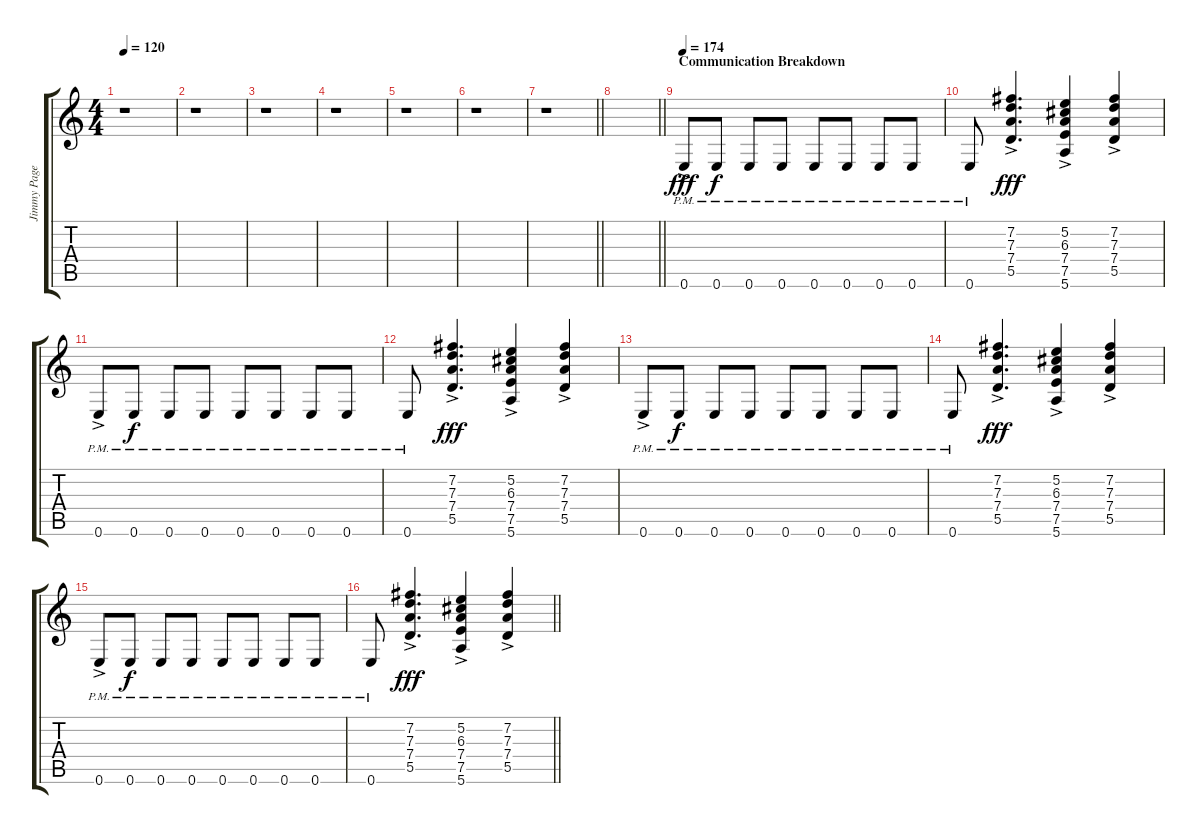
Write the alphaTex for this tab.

\track ("Jimmy Page - Guitar" "Jimmy Page") {instrument overdrivenguitar}
\staff {score tabs}
\tuning (E4 B3 G3 D3 A2 E2) {hide}
\ts (4 4)
\tempo 120
\clef g2
\ks c
r.1{dy f} |
r.1 |
r.1 |
r.1 |
r.1 |
r.1 |
\barLineRight lightlight
r.1 |
\barLineRight lightlight
|
\section ("" "Communication Breakdown")
\tempo 174
0.6{ac pm}.8{dy fff volume 13 balance 8 instrument distortionguitar} 0.6{pm}.8{dy f} 0.6{pm}.8 0.6{pm}.8 0.6{pm}.8 0.6{pm}.8 0.6{pm}.8 0.6{pm}.8 |
0.6{pm}.8 (7.2{ac} 7.3{ac} 7.4{ac} 5.5{ac}).4{d dy fff} (5.2{ac} 6.3{ac} 7.4{ac} 7.5{ac} 5.6{ac}).4 (7.2{ac} 7.3{ac} 7.4{ac} 5.5{ac}).4 |
0.6{ac pm}.8 0.6{pm}.8{dy f} 0.6{pm}.8 0.6{pm}.8 0.6{pm}.8 0.6{pm}.8 0.6{pm}.8 0.6{pm}.8 |
0.6{pm}.8 (7.2{ac} 7.3{ac} 7.4{ac} 5.5{ac}).4{d dy fff} (5.2{ac} 6.3{ac} 7.4{ac} 7.5{ac} 5.6{ac}).4 (7.2{ac} 7.3{ac} 7.4{ac} 5.5{ac}).4 |
0.6{ac pm}.8 0.6{pm}.8{dy f} 0.6{pm}.8 0.6{pm}.8 0.6{pm}.8 0.6{pm}.8 0.6{pm}.8 0.6{pm}.8 |
0.6{pm}.8 (7.2{ac} 7.3{ac} 7.4{ac} 5.5{ac}).4{d dy fff} (5.2{ac} 6.3{ac} 7.4{ac} 7.5{ac} 5.6{ac}).4 (7.2{ac} 7.3{ac} 7.4{ac} 5.5{ac}).4 |
0.6{ac pm}.8 0.6{pm}.8{dy f} 0.6{pm}.8 0.6{pm}.8 0.6{pm}.8 0.6{pm}.8 0.6{pm}.8 0.6{pm}.8 |
\barLineRight lightlight
0.6{pm}.8 (7.2{ac} 7.3{ac} 7.4{ac} 5.5{ac}).4{d dy fff} (5.2{ac} 6.3{ac} 7.4{ac} 7.5{ac} 5.6{ac}).4 (7.2{ac} 7.3{ac} 7.4{ac} 5.5{ac}).4
